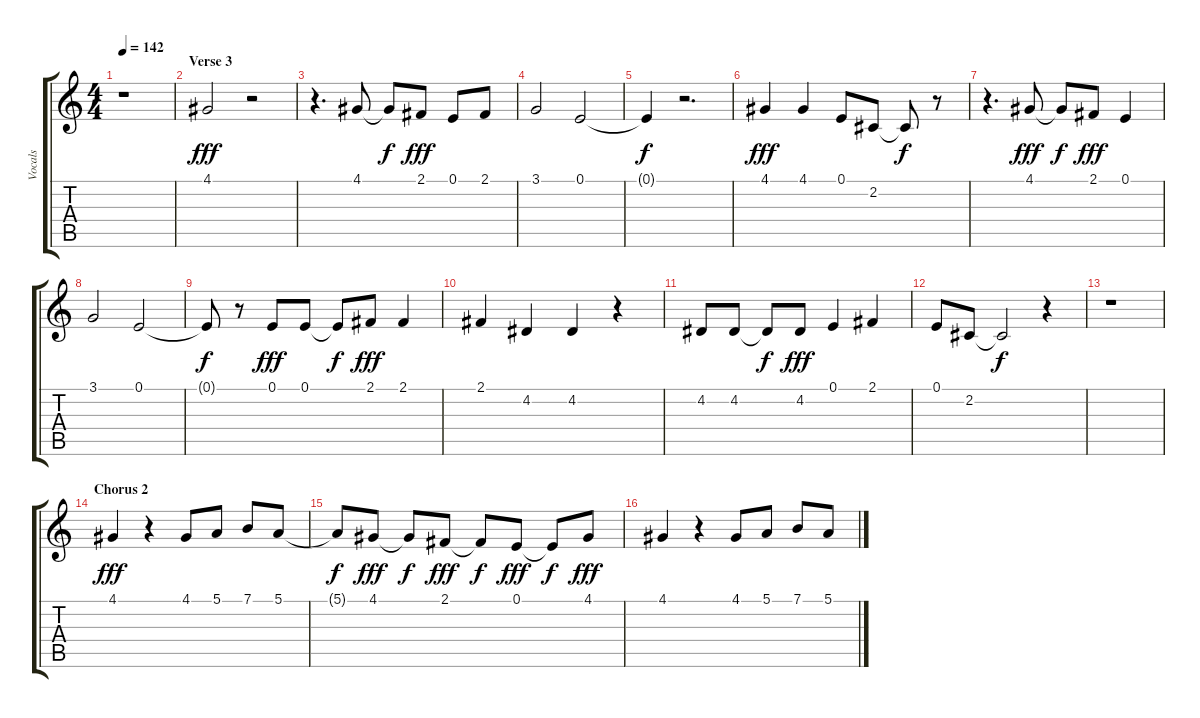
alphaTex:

\track ("Vocals" "Vocals") {instrument altosax}
\staff {score tabs}
\tuning (E4 B3 G3 D3 A2 E2) {hide}
\ts (4 4)
\tempo 142
\clef g2
\ks c
r.1{dy fff} |
\section ("" "Verse 3")
4.1.2 r.2 |
r.4{d} 4.1.8 4.1{t}.8{dy f} 2.1.8{dy fff} 0.1.8 2.1.8 |
3.1.2 0.1.2 |
0.1{t}.4{dy f} r.2{d} |
4.1.4{dy fff} 4.1.4 0.1.8 2.2.8 2.2{t}.8{dy f} r.8 |
r.4{d} 4.1.8{dy fff} 4.1{t}.8{dy f} 2.1.8{dy fff} 0.1.4 |
3.1.2 0.1.2 |
0.1{t}.8{dy f} r.8 0.1.8{dy fff} 0.1.8 0.1{t}.8{dy f} 2.1.8{dy fff} 2.1.4 |
2.1.4 4.2.4 4.2.4 r.4 |
4.2.8 4.2.8 4.2{t}.8{dy f} 4.2.8{dy fff} 0.1.4 2.1.4 |
0.1.8 2.2.8 2.2{t}.2{dy f} r.4 |
r.1 |
\section ("" "Chorus 2")
4.1.4{dy fff} r.4 4.1.8 5.1.8 7.1.8 5.1.8 |
5.1{t}.8{dy f} 4.1.8{dy fff} 4.1{t}.8{dy f} 2.1.8{dy fff} 2.1{t}.8{dy f} 0.1.8{dy fff} 0.1{t}.8{dy f} 4.1.8{dy fff} |
4.1.4 r.4 4.1.8 5.1.8 7.1.8 5.1.8
